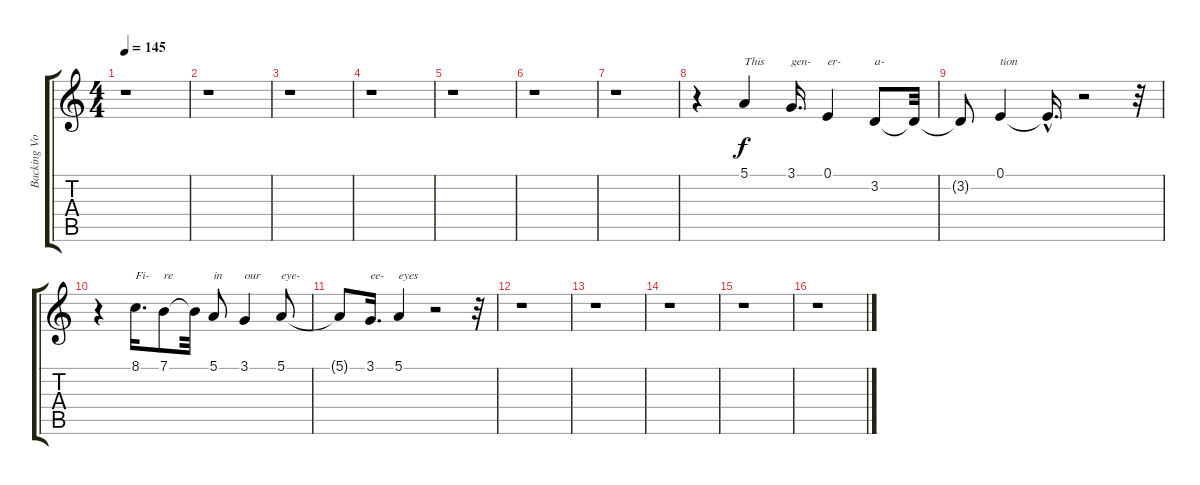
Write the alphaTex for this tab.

\track ("Backing Vocals" "Backing Vo") {instrument pad4choir}
\staff {score tabs}
\tuning (E4 B3 G3 D3 A2 E2) {hide}
\ts (4 4)
\tempo 145
\clef g2
\ks c
r.1{dy f} |
r.1 |
r.1 |
r.1 |
r.1 |
r.1 |
r.1 |
r.4 5.1.4{txt "This"} 3.1.16{d txt "gen-"} 0.1.4{txt "er-"} 3.2.8{txt "a-"} 3.2{t}.32 |
3.2{t}.8 0.1.4{txt "tion"} 0.1{hac t}.16{d} r.2 r.32 |
r.4 8.1.16{d txt "Fi-"} 7.1.8{txt "re"} 7.1{t}.32 5.1.8{txt "in"} 3.1.4{txt "our"} 5.1.8{txt "eye-"} |
5.1{t}.8 3.1.16{d txt "ee-"} 5.1.4{txt "eyes"} r.2 r.32 |
r.1 |
r.1 |
r.1 |
r.1 |
r.1
